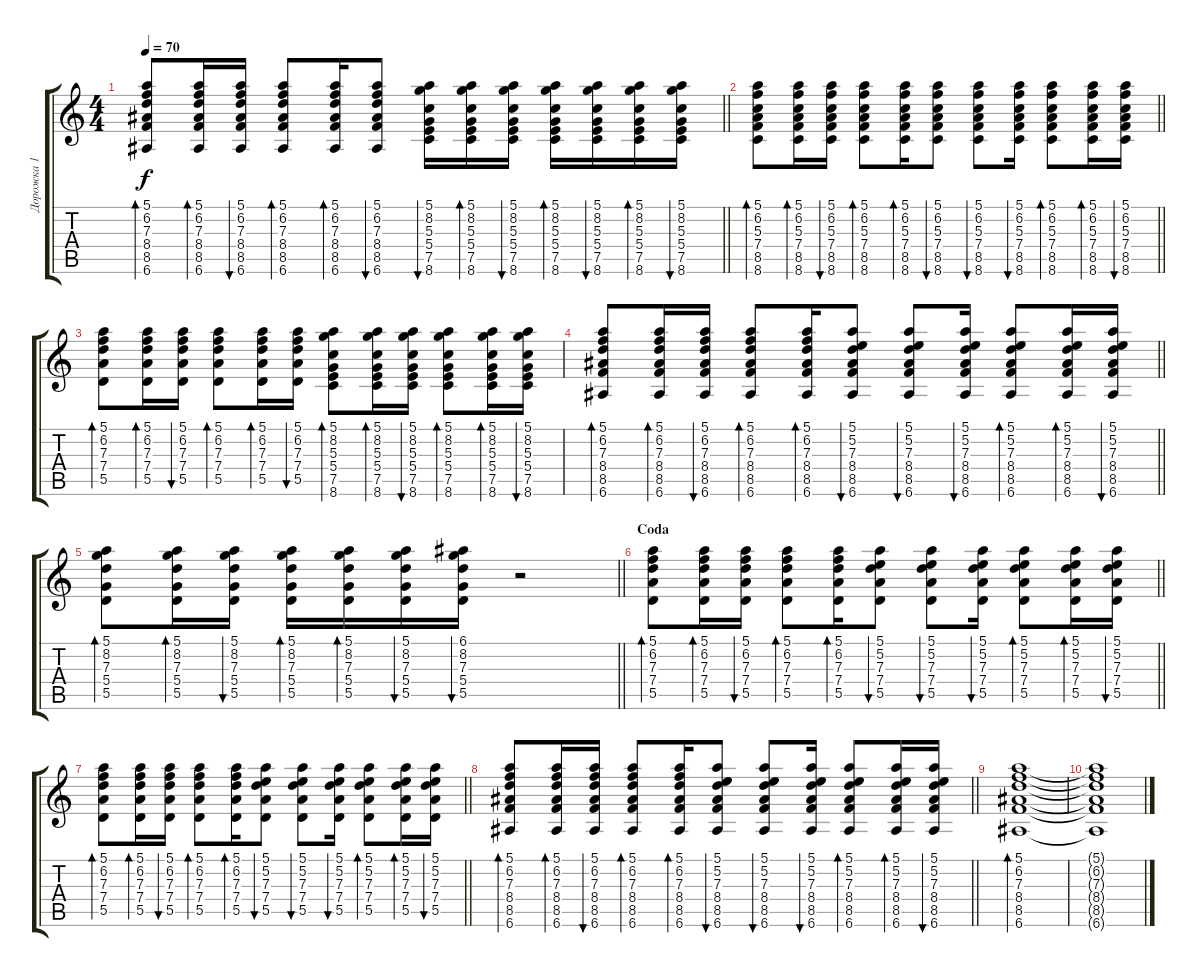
\track ("Дорожка 1" "Дорожка 1") {instrument acousticguitarsteel}
\staff {score tabs}
\tuning (E4 B3 G3 D3 A2 E2) {hide}
\ts (4 4)
\tempo 70
\clef g2
\barLineRight lightlight
\ks c
(5.1 6.2 7.3 8.4 8.5 6.6).8{bd 30 dy f} (5.1 6.2 7.3 8.4 8.5 6.6).16{bd 30} (5.1 6.2 7.3 8.4 8.5 6.6).16{bu 30} (5.1 6.2 7.3 8.4 8.5 6.6).8{bd 30} (5.1 6.2 7.3 8.4 8.5 6.6).16{bd 30} (5.1 6.2 7.3 8.4 8.5 6.6).8{bu 30} (5.1 8.2 5.3 5.4 7.5 8.6).16{bu 30} (5.1 8.2 5.3 5.4 7.5 8.6).16{bd 30} (5.1 8.2 5.3 5.4 7.5 8.6).16{bu 30} (5.1 8.2 5.3 5.4 7.5 8.6).16{bd 30} (5.1 8.2 5.3 5.4 7.5 8.6).16{bu 30} (5.1 8.2 5.3 5.4 7.5 8.6).16{bd 30} (5.1 8.2 5.3 5.4 7.5 8.6).16{bu 30} |
\barLineRight lightlight
(5.1 6.2 5.3 7.4 8.5 8.6).8{bd 30} (5.1 6.2 5.3 7.4 8.5 8.6).16{bd 30} (5.1 6.2 5.3 7.4 8.5 8.6).16{bu 30} (5.1 6.2 5.3 7.4 8.5 8.6).8{bd 30} (5.1 6.2 5.3 7.4 8.5 8.6).16{bd 30} (5.1 6.2 5.3 7.4 8.5 8.6).8{bu 30} (5.1 6.2 5.3 7.4 8.5 8.6).8{bu 30} (5.1 6.2 5.3 7.4 8.5 8.6).16{bu 30} (5.1 6.2 5.3 7.4 8.5 8.6).8{bd 30} (5.1 6.2 5.3 7.4 8.5 8.6).16{bd 30} (5.1 6.2 5.3 7.4 8.5 8.6).16{bu 30} |
(5.1 6.2 7.3 7.4 5.5).8{bd 30} (5.1 6.2 7.3 7.4 5.5).16{bd 30} (5.1 6.2 7.3 7.4 5.5).16{bu 30} (5.1 6.2 7.3 7.4 5.5).8{bd 30} (5.1 6.2 7.3 7.4 5.5).16{bd 30} (5.1 6.2 7.3 7.4 5.5).16{bu 30} (5.1 8.2 5.3 5.4 7.5 8.6).8{bd 30} (5.1 8.2 5.3 5.4 7.5 8.6).16{bd 30} (5.1 8.2 5.3 5.4 7.5 8.6).16{bu 30} (5.1 8.2 5.3 5.4 7.5 8.6).8{bd 30} (5.1 8.2 5.3 5.4 7.5 8.6).16{bd 30} (5.1 8.2 5.3 5.4 7.5 8.6).16{bu 30} |
\barLineRight lightlight
(5.1 6.2 7.3 8.4 8.5 6.6).8{bd 30} (5.1 6.2 7.3 8.4 8.5 6.6).16{bd 30} (5.1 6.2 7.3 8.4 8.5 6.6).16{bu 30} (5.1 6.2 7.3 8.4 8.5 6.6).8{bd 30} (5.1 6.2 7.3 8.4 8.5 6.6).16{bd 30} (5.1 5.2 7.3 8.4 8.5 6.6).8{bu 30} (5.1 5.2 7.3 8.4 8.5 6.6).8{bu 30} (5.1 5.2 7.3 8.4 8.5 6.6).16{bu 30} (5.1 5.2 7.3 8.4 8.5 6.6).8{bd 30} (5.1 5.2 7.3 8.4 8.5 6.6).16{bd 30} (5.1 5.2 7.3 8.4 8.5 6.6).16{bu 30} |
\barLineRight lightlight
(5.1 8.2 7.3 5.4 5.5).8{bd 30} (5.1 8.2 7.3 5.4 5.5).16{bd 30} (5.1 8.2 7.3 5.4 5.5).16{bu 30} (5.1 8.2 7.3 5.4 5.5).16{bd 30} (5.1 8.2 7.3 5.4 5.5).16{bd 30} (5.1 8.2 7.3 5.4 5.5).16{bu 30} (6.1 8.2 7.3 5.4 5.5).16{bu 30} r.2 |
\section ("" "Coda")
\barLineRight lightlight
(5.1 6.2 7.3 7.4 5.5).8{bd 30} (5.1 6.2 7.3 7.4 5.5).16{bd 30} (5.1 6.2 7.3 7.4 5.5).16{bu 30} (5.1 6.2 7.3 7.4 5.5).8{bd 30} (5.1 6.2 7.3 7.4 5.5).16{bd 30} (5.1 5.2 7.3 7.4 5.5).8{bu 30} (5.1 5.2 7.3 7.4 5.5).8{bu 30} (5.1 5.2 7.3 7.4 5.5).16{bu 30} (5.1 5.2 7.3 7.4 5.5).8{bd 30} (5.1 5.2 7.3 7.4 5.5).16{bd 30} (5.1 5.2 7.3 7.4 5.5).16{bu 30} |
\barLineRight lightlight
(5.1 6.2 7.3 7.4 5.5).8{bd 30} (5.1 6.2 7.3 7.4 5.5).16{bd 30} (5.1 6.2 7.3 7.4 5.5).16{bu 30} (5.1 6.2 7.3 7.4 5.5).8{bd 30} (5.1 6.2 7.3 7.4 5.5).16{bd 30} (5.1 5.2 7.3 7.4 5.5).8{bu 30} (5.1 5.2 7.3 7.4 5.5).8{bu 30} (5.1 5.2 7.3 7.4 5.5).16{bu 30} (5.1 5.2 7.3 7.4 5.5).8{bd 30} (5.1 5.2 7.3 7.4 5.5).16{bd 30} (5.1 5.2 7.3 7.4 5.5).16{bu 30} |
\barLineRight lightlight
(5.1 6.2 7.3 8.4 8.5 6.6).8{bd 30} (5.1 6.2 7.3 8.4 8.5 6.6).16{bd 30} (5.1 6.2 7.3 8.4 8.5 6.6).16{bu 30} (5.1 6.2 7.3 8.4 8.5 6.6).8{bd 30} (5.1 6.2 7.3 8.4 8.5 6.6).16{bd 30} (5.1 5.2 7.3 8.4 8.5 6.6).8{bu 30} (5.1 5.2 7.3 8.4 8.5 6.6).8{bu 30} (5.1 5.2 7.3 8.4 8.5 6.6).16{bu 30} (5.1 5.2 7.3 8.4 8.5 6.6).8{bd 30} (5.1 5.2 7.3 8.4 8.5 6.6).16{bd 30} (5.1 5.2 7.3 8.4 8.5 6.6).16{bu 30} |
(5.1 6.2 7.3 8.4 8.5 6.6).1{bd 30} |
(5.1{t} 6.2{t} 7.3{t} 8.4{t} 8.5{t} 6.6{t}).1
